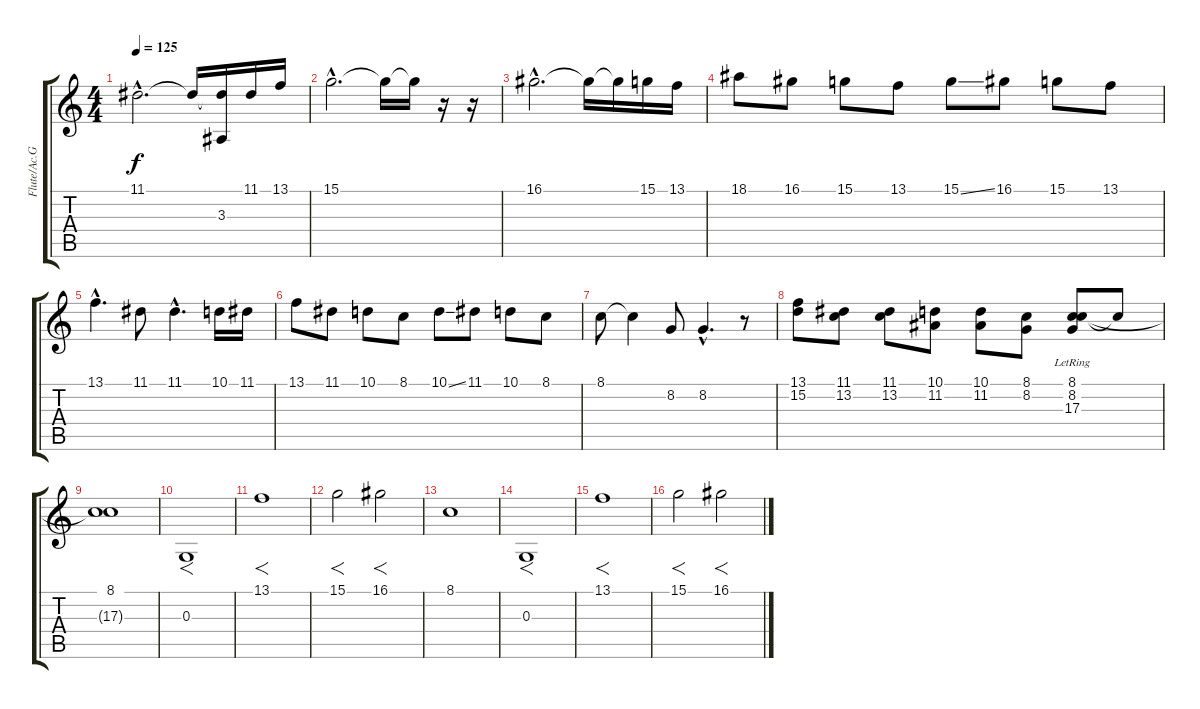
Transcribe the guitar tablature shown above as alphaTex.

\track ("Flute/Ac.Guitar/String Ens.1" "Flute/Ac.G") {instrument flute}
\staff {score tabs}
\tuning (E4 B3 G3 D3 A2 E2) {hide}
\ts (4 4)
\tempo 125
\clef g2
\ks c
11.1{hac}.2{d dy f instrument acousticguitarsteel} 11.1{t}.16 (11.1{t} 3.3{t}).16{instrument flute} 11.1.16 13.1.16 |
15.1{hac}.2{d} 15.1{t}.16 15.1{t}.16 r.16 r.16 |
16.1{hac}.2{d} 16.1{t}.16 16.1{t}.16 15.1.16 13.1.16 |
18.1.8 16.1.8 15.1.8 13.1.8 15.1{ss}.8 16.1.8 15.1.8 13.1.8 |
13.1{hac}.4{d} 11.1.8 11.1{hac}.4{d} 10.1.16 11.1.16 |
13.1.8 11.1.8 10.1.8 8.1.8 10.1{ss}.8 11.1.8 10.1.8 8.1.8 |
8.1.8 8.1{t}.4 8.2.8 8.2{hac}.4{d} r.8 |
(13.1 15.2).8{instrument acousticguitarsteel} (11.1 13.2).8 (11.1 13.2).8 (10.1 11.2).8 (10.1 11.2).8 (8.1 8.2).8 (8.1{lr} 8.2 17.3).8 8.1{t}.8 |
(8.1 17.3{t}).1{instrument stringensemble2} |
0.3.1{f} |
13.1.1{f} |
15.1.2{f} 16.1.2{f} |
8.1.1{instrument stringensemble2} |
0.3.1{f} |
13.1.1{f} |
15.1.2{f} 16.1.2{f}
